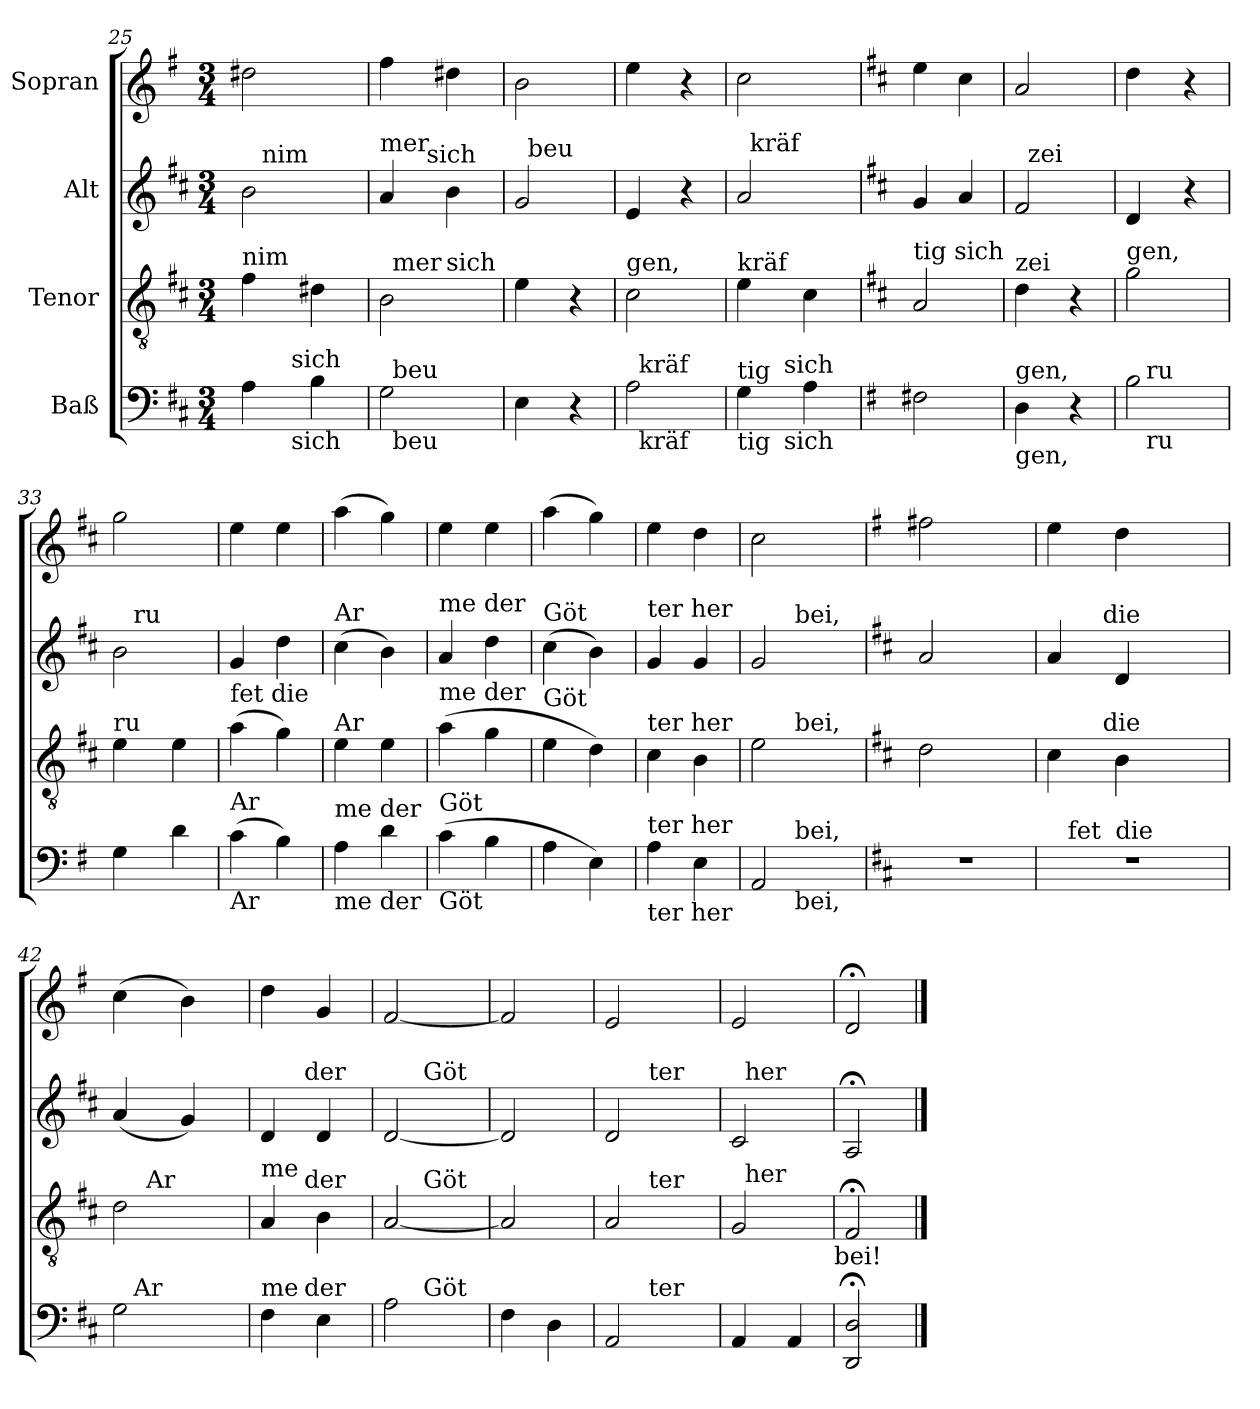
**kern	**kern	**kern	**kern
*part4	*part3	*part2	*part1
*staff4	*staff3	*staff2	*staff1
*I"Baß	*I"Tenor	*I"Alt	*I"Sopran
*clefF4	*clefGv2	*clefG2	*clefG2
*k[f#c#]	*k[f#c#]	*k[f#c#]	*k[f#]
*D:	*D:	*D:	*G:
*M3/4	*M3/4	*M3/4	*M3/4
=25	=25	=25	=25
!	!LO:TX:a:t=nim	!	!
!LO:TX:b:t=mer	!	!	!
!LO:TX:a:t=mer	!	!	!
*^	*	*^	*
4A\	8.ryy	4f#\	2b\	16ryy	2dd#X\
!	!	!	!	!LO:TX:a:t=nim	!
.	.	.	.	4..ryy	.
!	!LO:TX:b:t=sich	!	!	!	!
!	!LO:TX:a:t=sich	!	!	!	!
.	4ryy	.	.	.	.
4B\	.	4d#X\	.	.	.
.	16ryy	.	.	.	.
=26	=26	=26	=26	=26	=26
!	!	!	!LO:TX:a:t=mer	!	!
*	*	*^	*	*	*
*	*	*	*^	*	*	*
2G\	32ryy	2B\	32ryy	4ryy	4a/	8.ryy	4ff#\
!	!	!	!LO:TX:a:t=mer	!	!	!	!
!	!LO:TX:b:t=beu	!	!	!	!	!	!
!	!LO:TX:a:t=beu	!	!	!	!	!	!
.	4...ryy	.	4...ryy	.	.	.	.
!	!	!	!	!	!	!LO:TX:a:t=sich	!
.	.	.	.	.	.	4ryy	.
!	!	!	!	!LO:TX:a:t=sich	!	!	!
.	.	.	.	4ryy	4b\	.	4dd#X\
.	.	.	.	.	.	16ryy	.
=27	=27	=27	=27	=27	=27	=27	=27
!	!	!LO:TX:a:t=beu	!	!	!	!	!
!LO:TX:b:t=gen,	!	!	!	!	!	!	!
!LO:TX:a:t=gen,	!	!	!	!	!	!	!
*v	*v	*	*	*	*	*	*
*	*v	*v	*v	*	*	*
4E\	4e\	2g/	32ryy	2b\
!	!	!	!LO:TX:a:t=beu	!
.	.	.	4...ryy	.
4r	4r	.	.	.
=28	=28	=28	=28	=28
!	!	!LO:TX:a:t=gen,	!	!
!	!LO:TX:a:t=gen,	!	!	!
*^	*	*v	*v	*
2A\	32ryy	2c#\	4e/	4ee\
!	!LO:TX:b:t=kräf	!	!	!
!	!LO:TX:a:t=kräf	!	!	!
.	4...ryy	.	.	.
.	.	.	4r	4r
=29	=29	=29	=29	=29
!	!	!LO:TX:a:t=kräf	!	!
!LO:TX:b:t=tig	!	!	!	!
!LO:TX:a:t=tig	!	!	!	!
*	*	*	*^	*
4G\	8.ryy	4e\	2a/	32ryy	2cc\
!	!	!	!	!LO:TX:a:t=kräf	!
.	.	.	.	4...ryy	.
!	!LO:TX:b:t=sich	!	!	!	!
!	!LO:TX:a:t=sich	!	!	!	!
.	4ryy	.	.	.	.
4A\	.	4c#\	.	.	.
.	16ryy	.	.	.	.
*v	*v	*	*v	*v	*
!!LO:LB:g=z
=30	=30	=30	=30
*k[f#]	*	*	*k[f#c#]
*G:	*	*	*D:
*^	*	*^	*
!	!	!	!LO:TX:a:t=tig sich	!	!
!	!	!LO:TX:a:t=tig sich	!	!	!
!LO:TX:b:t=zei	!	!	!	!	!
!LO:TX:a:t=zei	!	!	!	!	!
*v	*v	*	*v	*v	*
2F#X\	2A/	4g/	4ee\
.	.	4a/	4cc#\
=31	=31	=31	=31
!	!LO:TX:a:t=zei	!	!
!LO:TX:b:t=gen,	!	!	!
!LO:TX:a:t=gen,	!	!	!
*	*	*^	*
4D\	4d\	2f#/	32ryy	2a/
!	!	!	!LO:TX:a:t=zei	!
.	.	.	4...ryy	.
4r	4r	.	.	.
=32	=32	=32	=32	=32
!	!	!LO:TX:a:t=gen,	!	!
!	!LO:TX:a:t=gen,	!	!	!
*^	*	*v	*v	*
2B\	16ryy	2g\	4d/	4dd\
!	!LO:TX:b:t=ru	!	!	!
!	!LO:TX:a:t=ru	!	!	!
.	4..ryy	.	.	.
.	.	.	4r	4r
=33	=33	=33	=33	=33
!	!	!LO:TX:a:t=ru	!	!
!LO:TX:b:t=fet die	!	!	!	!
!LO:TX:a:t=fet die	!	!	!	!
*v	*v	*	*^	*
4G\	4e\	2b\	16ryy	2gg\
!	!	!	!LO:TX:a:t=ru	!
.	.	.	4..ryy	.
4d\	4e\	.	.	.
=34	=34	=34	=34	=34
!	!	!LO:TX:a:t=fet die	!	!
!	!LO:TX:a:t=fet die	!	!	!
!LO:TX:b:t=Ar	!	!	!	!
!LO:TX:a:t=Ar	!	!	!	!
*	*	*v	*v	*
(>4c\	(>4a\	4g/	4ee\
4B\)	4g\)	4dd\	4ee\
=35	=35	=35	=35
!	!	!LO:TX:a:t=Ar	!
!	!LO:TX:a:t=Ar	!	!
!LO:TX:b:t=me der	!	!	!
!LO:TX:a:t=me der	!	!	!
4A\	4e\	(>4cc#\	(>4aa\
4d\	4e\	4b\)	4gg\)
=36	=36	=36	=36
!	!	!LO:TX:a:t=me der	!
!	!LO:TX:a:t=me der	!	!
!LO:TX:b:t=Göt	!	!	!
!LO:TX:a:t=Göt	!	!	!
(>4c\	(>4a\	4a/	4ee\
4B\	4g\	4dd\	4ee\
=37	=37	=37	=37
!	!	!LO:TX:a:t=Göt	!
!	!LO:TX:a:t=Göt	!	!
4A\	4e\	(>4cc#\	(>4aa\
4E\)	4d\)	4b\)	4gg\)
=38	=38	=38	=38
!	!	!LO:TX:a:t=ter her	!
!	!LO:TX:a:t=ter her	!	!
!LO:TX:b:t=ter her	!	!	!
!LO:TX:a:t=ter her	!	!	!
4A\	4c#\	4g/	4ee\
4E\	4B\	4g/	4dd\
=39	=39	=39	=39
*^	*^	*^	*
2AA/	8ryy	2e\	8ryy	2g/	8ryy	2cc#\
.	32ryy	.	32ryy	.	32ryy	.
!	!	!	!	!	!LO:TX:a:t=bei,	!
!	!	!	!LO:TX:a:t=bei,	!	!	!
!	!LO:TX:b:t=bei,	!	!	!	!	!
!	!LO:TX:a:t=bei,	!	!	!	!	!
.	4ryy	.	4ryy	.	4ryy	.
.	16.ryy	.	16.ryy	.	16.ryy	.
*v	*v	*	*	*v	*v	*
*	*v	*v	*	*
!!LO:LB:g=z
=40	=40	=40	=40
*k[f#c#]	*	*	*k[f#]
*D:	*	*	*G:
*^	*^	*^	*
!	!	!	!	!LO:TX:a:t=ru	!	!
!	!	!LO:TX:a:t=ru	!	!	!	!
!LO:TX:a:t=ru	!	!	!	!	!	!
!LO:N:vis=1	!	!	!	!	!	!
*v	*v	*	*	*v	*v	*
*	*v	*v	*	*
2.r	2d\	2a/	2ff#X\
.	4ryy	4ryy	4ryy
=41	=41	=41	=41
!	!	!LO:TX:a:t=fet	!
!	!LO:TX:a:t=fet	!	!
!LO:N:vis=1	!	!	!
*^	*^	*^	*
*	*^	*	*	*	*	*
2.r	16ryy	4ryy	4c#\	8..ryy	4a/	8..ryy	4ee\
!	!LO:TX:a:t=fet	!	!	!	!	!	!
.	2ryy	.	.	.	.	.	.
!	!	!	!	!	!	!LO:TX:a:t=die	!
!	!	!	!	!LO:TX:a:t=die	!	!	!
.	.	.	.	2ryy	.	2ryy	.
!	!	!LO:TX:a:t=die	!	!	!	!	!
.	.	2ryy	4B\	.	4d/	.	4dd\
.	.	.	4ryy	.	4ryy	.	4ryy
.	8.ryy	.	.	.	.	.	.
.	.	.	.	32ryy	.	32ryy	.
=42	=42	=42	=42	=42	=42	=42	=42
!	!	!	!	!	!LO:TX:a:t=Ar	!	!
*	*v	*v	*	*	*v	*v	*
2G\	16ryy	2d\	16.ryy	(<4a/	(>4cc\
!	!LO:TX:a:t=Ar	!	!	!	!
.	4..ryy	.	.	.	.
!	!	!	!LO:TX:a:t=Ar	!	!
.	.	.	4ryy	.	.
.	.	.	.	4g/)	4b\)
.	.	.	8ryy	.	.
.	.	.	32ryy	.	.
=43	=43	=43	=43	=43	=43
!	!	!	!	!LO:TX:a:t=me	!
!	!	!LO:TX:a:t=me	!	!	!
!LO:TX:a:t=me	!	!	!	!	!
*	*	*	*	*^	*
4F#\	8..ryy	4A/	8..ryy	4d/	8..ryy	4dd\
!	!	!	!	!	!LO:TX:a:t=der	!
!	!	!	!LO:TX:a:t=der	!	!	!
!	!LO:TX:a:t=der	!	!	!	!	!
.	4ryy	.	4ryy	.	4ryy	.
4E\	.	4B\	.	4d/	.	4g/
.	32ryy	.	32ryy	.	32ryy	.
=44	=44	=44	=44	=44	=44	=44
2A\	8.ryy	[<2A/	8.ryy	[<2d/	8.ryy	[<2f#/
!	!	!	!	!	!LO:TX:a:t=Göt	!
!	!	!	!LO:TX:a:t=Göt	!	!	!
!	!LO:TX:a:t=Göt	!	!	!	!	!
.	4ryy	.	4ryy	.	4ryy	.
.	16ryy	.	16ryy	.	16ryy	.
*v	*v	*	*	*v	*v	*
*	*v	*v	*	*
=45	=45	=45	=45
4F#\	2A/]	2d/]	2f#/]
4D\	.	.	.
=46	=46	=46	=46
*^	*^	*^	*
2AA/	8ryy	2A/	8ryy	2d/	8ryy	2e/
.	32ryy	.	32ryy	.	32ryy	.
!	!	!	!	!	!LO:TX:a:t=ter	!
!	!	!	!LO:TX:a:t=ter	!	!	!
!	!LO:TX:a:t=ter	!	!	!	!	!
.	4ryy	.	4ryy	.	4ryy	.
.	16.ryy	.	16.ryy	.	16.ryy	.
=47	=47	=47	=47	=47	=47	=47
!LO:TX:a:t=her	!	!	!	!	!	!
*v	*v	*	*	*	*	*
4AA/	2G/	32ryy	2c#/	32ryy	2e/
!	!	!	!	!LO:TX:a:t=her	!
!	!	!LO:TX:a:t=her	!	!	!
.	.	4...ryy	.	4...ryy	.
4AA/	.	.	.	.	.
!LO:TX:a:t=bei!	!	!	!	!	!
=48	=48	=48	=48	=48	=48
!	!	!	!LO:TX:a:t=bei!	!	!
!	!LO:TX:a:t=bei!	!	!	!	!
*	*v	*v	*	*	*
*	*	*v	*v	*
2DD/;< 2D/;<	2F#;</	2A;</	2d;</
==	==	==	==
*-	*-	*-	*-
